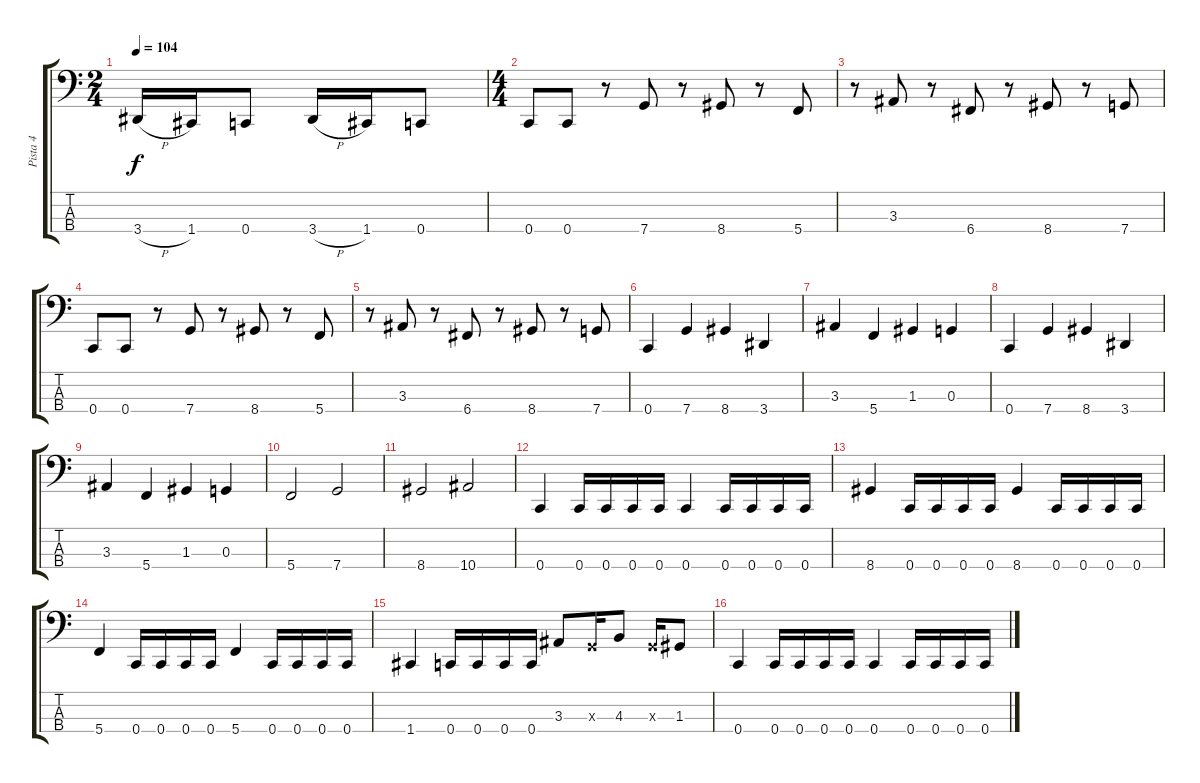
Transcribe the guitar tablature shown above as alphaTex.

\track ("Pista 4" "Pista 4") {instrument electricbassfinger}
\staff {score tabs}
\tuning (F2 C2 G1 C1) {hide}
\ts (2 4)
\tempo 104
\clef f4
\ks c
3.4{h}.16{dy f} 1.4.16 0.4.8 3.4{h}.16 1.4.16 0.4.8 |
\ts (4 4)
0.4.8 0.4.8 r.8 7.4.8 r.8 8.4.8 r.8 5.4.8 |
r.8 3.3.8 r.8 6.4.8 r.8 8.4.8 r.8 7.4.8 |
0.4.8 0.4.8 r.8 7.4.8 r.8 8.4.8 r.8 5.4.8 |
r.8 3.3.8 r.8 6.4.8 r.8 8.4.8 r.8 7.4.8 |
0.4.4 7.4.4 8.4.4 3.4.4 |
3.3.4 5.4.4 1.3.4 0.3.4 |
0.4.4 7.4.4 8.4.4 3.4.4 |
3.3.4 5.4.4 1.3.4 0.3.4 |
5.4.2 7.4.2 |
8.4.2 10.4.2 |
0.4.4 0.4.16 0.4.16 0.4.16 0.4.16 0.4.4 0.4.16 0.4.16 0.4.16 0.4.16 |
8.4.4 0.4.16 0.4.16 0.4.16 0.4.16 8.4.4 0.4.16 0.4.16 0.4.16 0.4.16 |
5.4.4 0.4.16 0.4.16 0.4.16 0.4.16 5.4.4 0.4.16 0.4.16 0.4.16 0.4.16 |
1.4.4 0.4.16 0.4.16 0.4.16 0.4.16 3.3.8 0.3{x}.16 4.3.8 0.3{x}.16 1.3.8 |
0.4.4 0.4.16 0.4.16 0.4.16 0.4.16 0.4.4 0.4.16 0.4.16 0.4.16 0.4.16
